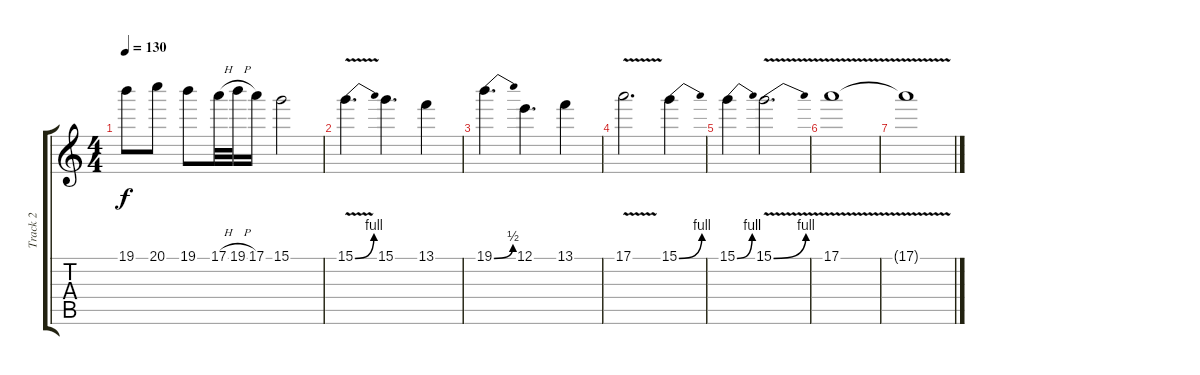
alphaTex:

\track ("Track 2" "Track 2") {instrument distortionguitar}
\staff {score tabs}
\tuning (E4 B3 G3 D3 A2 E2) {hide}
\ts (4 4)
\tempo 130
\clef g2
\ks c
19.1.8{dy f} 20.1.8 19.1.8 17.1{h}.32 19.1{h}.32 17.1.16 15.1.2 |
15.1{be (bend 0 0 60 4) v}.4{d} 15.1.4{d} 13.1.4 |
19.1{be (bend 0 0 60 2)}.4{d} 12.1.4{d} 13.1.4 |
17.1{v}.2{d volume 0} 15.1{be (bend 0 0 60 4)}.4 |
15.1{be (bend 0 0 60 4)}.4 15.1{be (bend 0 0 60 4) v}.2{d} |
17.1{v}.1 |
17.1{t}.1
